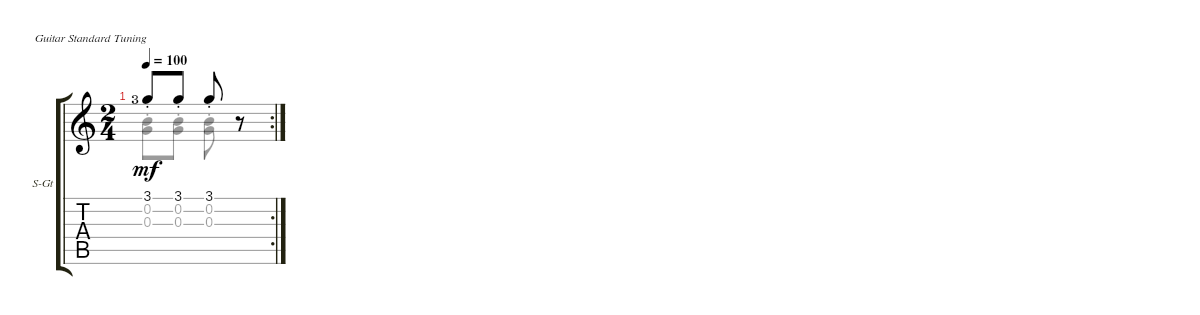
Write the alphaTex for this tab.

\defaultSystemsLayout 4
\bracketExtendMode groupsimilarinstruments
\firstSystemTrackNameOrientation horizontal
\otherSystemsTrackNameOrientation horizontal
\track ("Steel Guitar" "S-Gt") {instrument acousticguitarsteel}
\staff {score tabs}
\tuning (E4 B3 G3 D3 A2 E2)
\voice
\rc 2
\ts (2 4)
\tempo 100
\clef g2
\ks c
3.1{st lf 4}.8{dy mf} 3.1{st}.8 3.1{st}.8 r.8
\voice
\clef g2
\ottava regular
\simile none
\ks c
(0.2{st} 0.3{st}).8{dy mf} (0.3{st} 0.2{st}).8 (0.2{st} 0.3{st}).8
